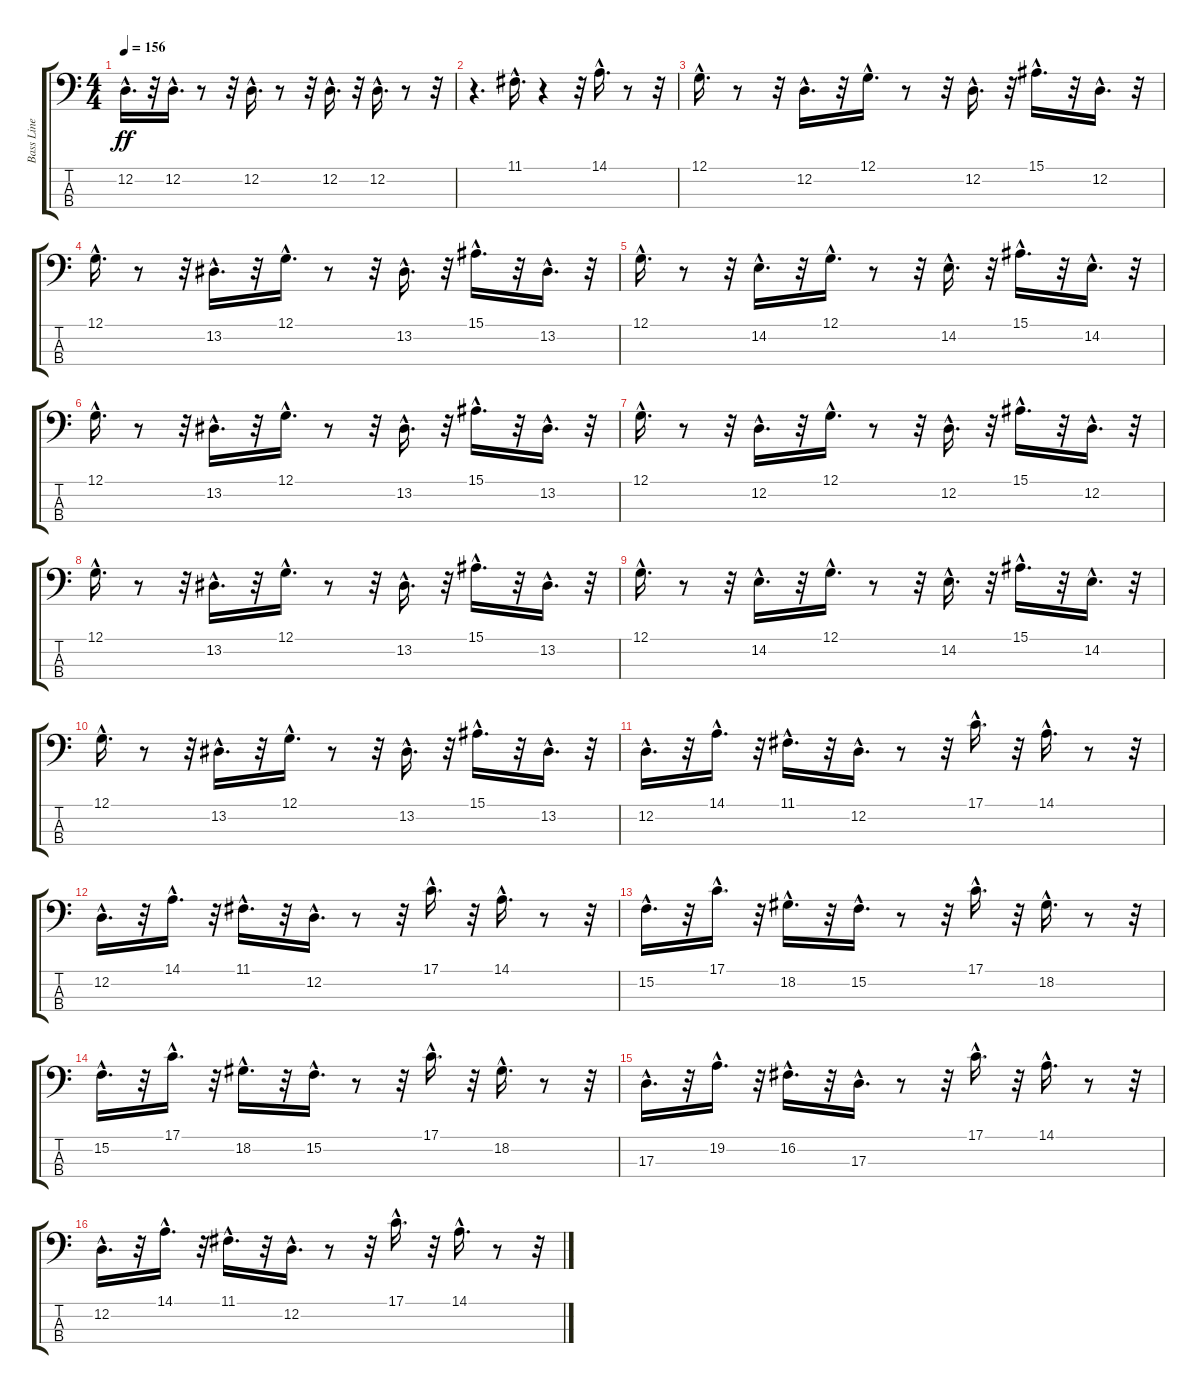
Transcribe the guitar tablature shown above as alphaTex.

\track ("Bass Line" "Bass Line") {instrument choiraahs}
\staff {score tabs}
\tuning (G2 D2 A1 E1) {hide}
\ts (4 4)
\tempo 156
\clef f4
\ks c
12.2{hac}.16{d dy ff} r.32 12.2{hac}.16{d} r.8 r.32 12.2{hac}.16{d} r.8 r.32 12.2{hac}.16{d} r.32 12.2{hac}.16{d} r.8 r.32 |
r.4{d} 11.1{hac}.16{d} r.4 r.32 14.1{hac}.16{d} r.8 r.32 |
12.1{hac}.16{d} r.8 r.32 12.2{hac}.16{d} r.32 12.1{hac}.16{d} r.8 r.32 12.2{hac}.16{d} r.32 15.1{hac}.16{d} r.32 12.2{hac}.16{d} r.32 |
12.1{hac}.16{d} r.8 r.32 13.2{hac}.16{d} r.32 12.1{hac}.16{d} r.8 r.32 13.2{hac}.16{d} r.32 15.1{hac}.16{d} r.32 13.2{hac}.16{d} r.32 |
12.1{hac}.16{d} r.8 r.32 14.2{hac}.16{d} r.32 12.1{hac}.16{d} r.8 r.32 14.2{hac}.16{d} r.32 15.1{hac}.16{d} r.32 14.2{hac}.16{d} r.32 |
12.1{hac}.16{d} r.8 r.32 13.2{hac}.16{d} r.32 12.1{hac}.16{d} r.8 r.32 13.2{hac}.16{d} r.32 15.1{hac}.16{d} r.32 13.2{hac}.16{d} r.32 |
12.1{hac}.16{d} r.8 r.32 12.2{hac}.16{d} r.32 12.1{hac}.16{d} r.8 r.32 12.2{hac}.16{d} r.32 15.1{hac}.16{d} r.32 12.2{hac}.16{d} r.32 |
12.1{hac}.16{d} r.8 r.32 13.2{hac}.16{d} r.32 12.1{hac}.16{d} r.8 r.32 13.2{hac}.16{d} r.32 15.1{hac}.16{d} r.32 13.2{hac}.16{d} r.32 |
12.1{hac}.16{d} r.8 r.32 14.2{hac}.16{d} r.32 12.1{hac}.16{d} r.8 r.32 14.2{hac}.16{d} r.32 15.1{hac}.16{d} r.32 14.2{hac}.16{d} r.32 |
12.1{hac}.16{d} r.8 r.32 13.2{hac}.16{d} r.32 12.1{hac}.16{d} r.8 r.32 13.2{hac}.16{d} r.32 15.1{hac}.16{d} r.32 13.2{hac}.16{d} r.32 |
12.2{hac}.16{d} r.32 14.1{hac}.16{d} r.32 11.1{hac}.16{d} r.32 12.2{hac}.16{d} r.8 r.32 17.1{hac}.16{d} r.32 14.1{hac}.16{d} r.8 r.32 |
12.2{hac}.16{d} r.32 14.1{hac}.16{d} r.32 11.1{hac}.16{d} r.32 12.2{hac}.16{d} r.8 r.32 17.1{hac}.16{d} r.32 14.1{hac}.16{d} r.8 r.32 |
15.2{hac}.16{d} r.32 17.1{hac}.16{d} r.32 18.2{hac}.16{d} r.32 15.2{hac}.16{d} r.8 r.32 17.1{hac}.16{d} r.32 18.2{hac}.16{d} r.8 r.32 |
15.2{hac}.16{d} r.32 17.1{hac}.16{d} r.32 18.2{hac}.16{d} r.32 15.2{hac}.16{d} r.8 r.32 17.1{hac}.16{d} r.32 18.2{hac}.16{d} r.8 r.32 |
17.3{hac}.16{d} r.32 19.2{hac}.16{d} r.32 16.2{hac}.16{d} r.32 17.3{hac}.16{d} r.8 r.32 17.1{hac}.16{d} r.32 14.1{hac}.16{d} r.8 r.32 |
12.2{hac}.16{d} r.32 14.1{hac}.16{d} r.32 11.1{hac}.16{d} r.32 12.2{hac}.16{d} r.8 r.32 17.1{hac}.16{d} r.32 14.1{hac}.16{d} r.8 r.32
